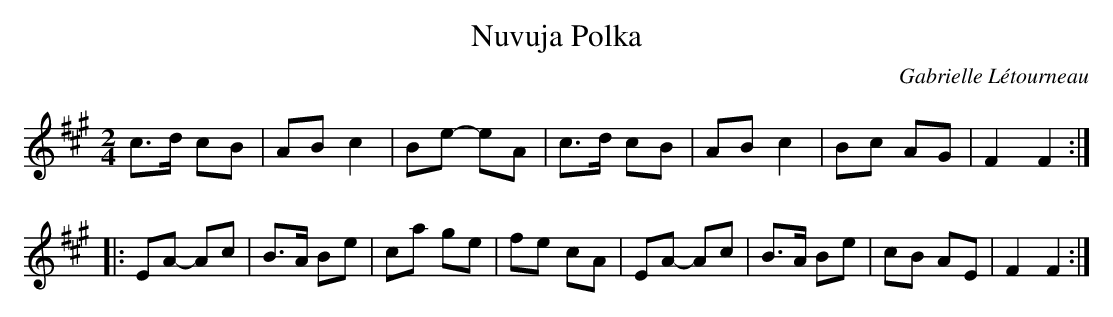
X:1
T:Nuvuja Polka
C:Gabrielle Létourneau
M:2/4
L:1/8
K:F#m
c3/d/ cB | AB c2 | Be- eA | c3/d/ cB | AB c2 | Bc AG | F2F2 ::
EA- Ac | B3/A/ Be | ca ge | fe cA | EA- Ac | B3/A/ Be | cB AE | F2F2 :|
